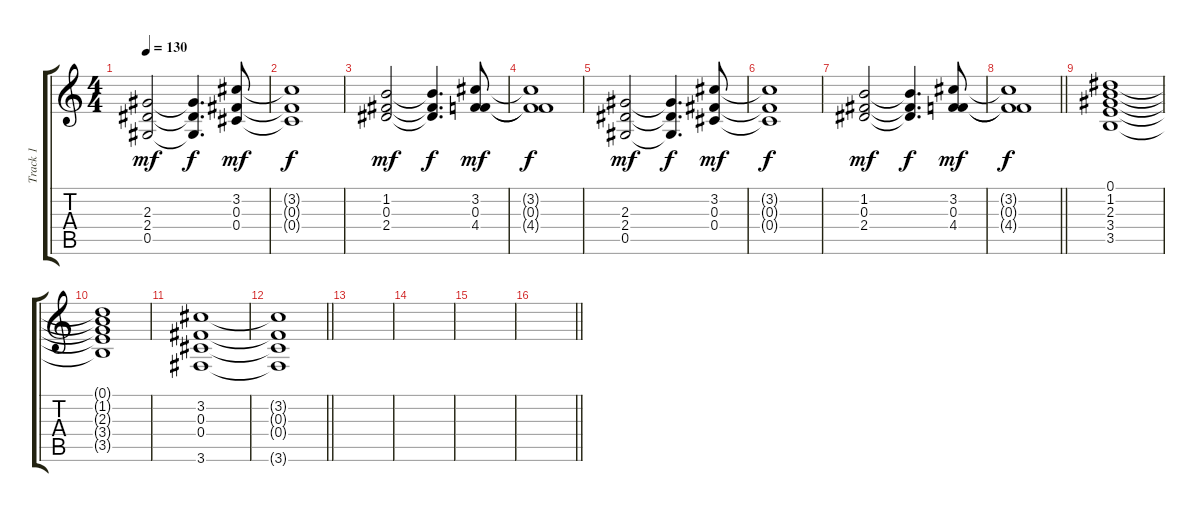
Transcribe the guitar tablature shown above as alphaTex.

\track ("Track 1" "Track 1") {instrument electricguitarclean}
\staff {score tabs}
\tuning (Eb4 Bb3 Gb3 Db3 Ab2 Eb2) {hide}
\ts (4 4)
\tempo 130
\clef g2
\ks c
(2.3 2.4 0.5).2{dy mf} (2.3{t} 2.4{t} 0.5{t}).4{d dy f} (3.2 0.3 0.4).8{dy mf} |
(3.2{t} 0.3{t} 0.4{t}).1{dy f} |
(1.2 0.3 2.4).2{dy mf} (1.2{t} 0.3{t} 2.4{t}).4{d dy f} (3.2 0.3 4.4).8{dy mf} |
(3.2{t} 0.3{t} 4.4{t}).1{dy f} |
(2.3 2.4 0.5).2{dy mf} (2.3{t} 2.4{t} 0.5{t}).4{d dy f} (3.2 0.3 0.4).8{dy mf} |
(3.2{t} 0.3{t} 0.4{t}).1{dy f} |
(1.2 0.3 2.4).2{dy mf} (1.2{t} 0.3{t} 2.4{t}).4{d dy f} (3.2 0.3 4.4).8{dy mf} |
\barLineRight lightlight
(3.2{t} 0.3{t} 4.4{t}).1{dy f} |
(0.1 1.2 2.3 3.4 3.5).1 |
(0.1{t} 1.2{t} 2.3{t} 3.4{t} 3.5{t}).1 |
(3.2 0.3 0.4 3.6).1 |
\barLineRight lightlight
(3.2{t} 0.3{t} 0.4{t} 3.6{t}).1 |
|
|
|
\barLineRight lightlight
